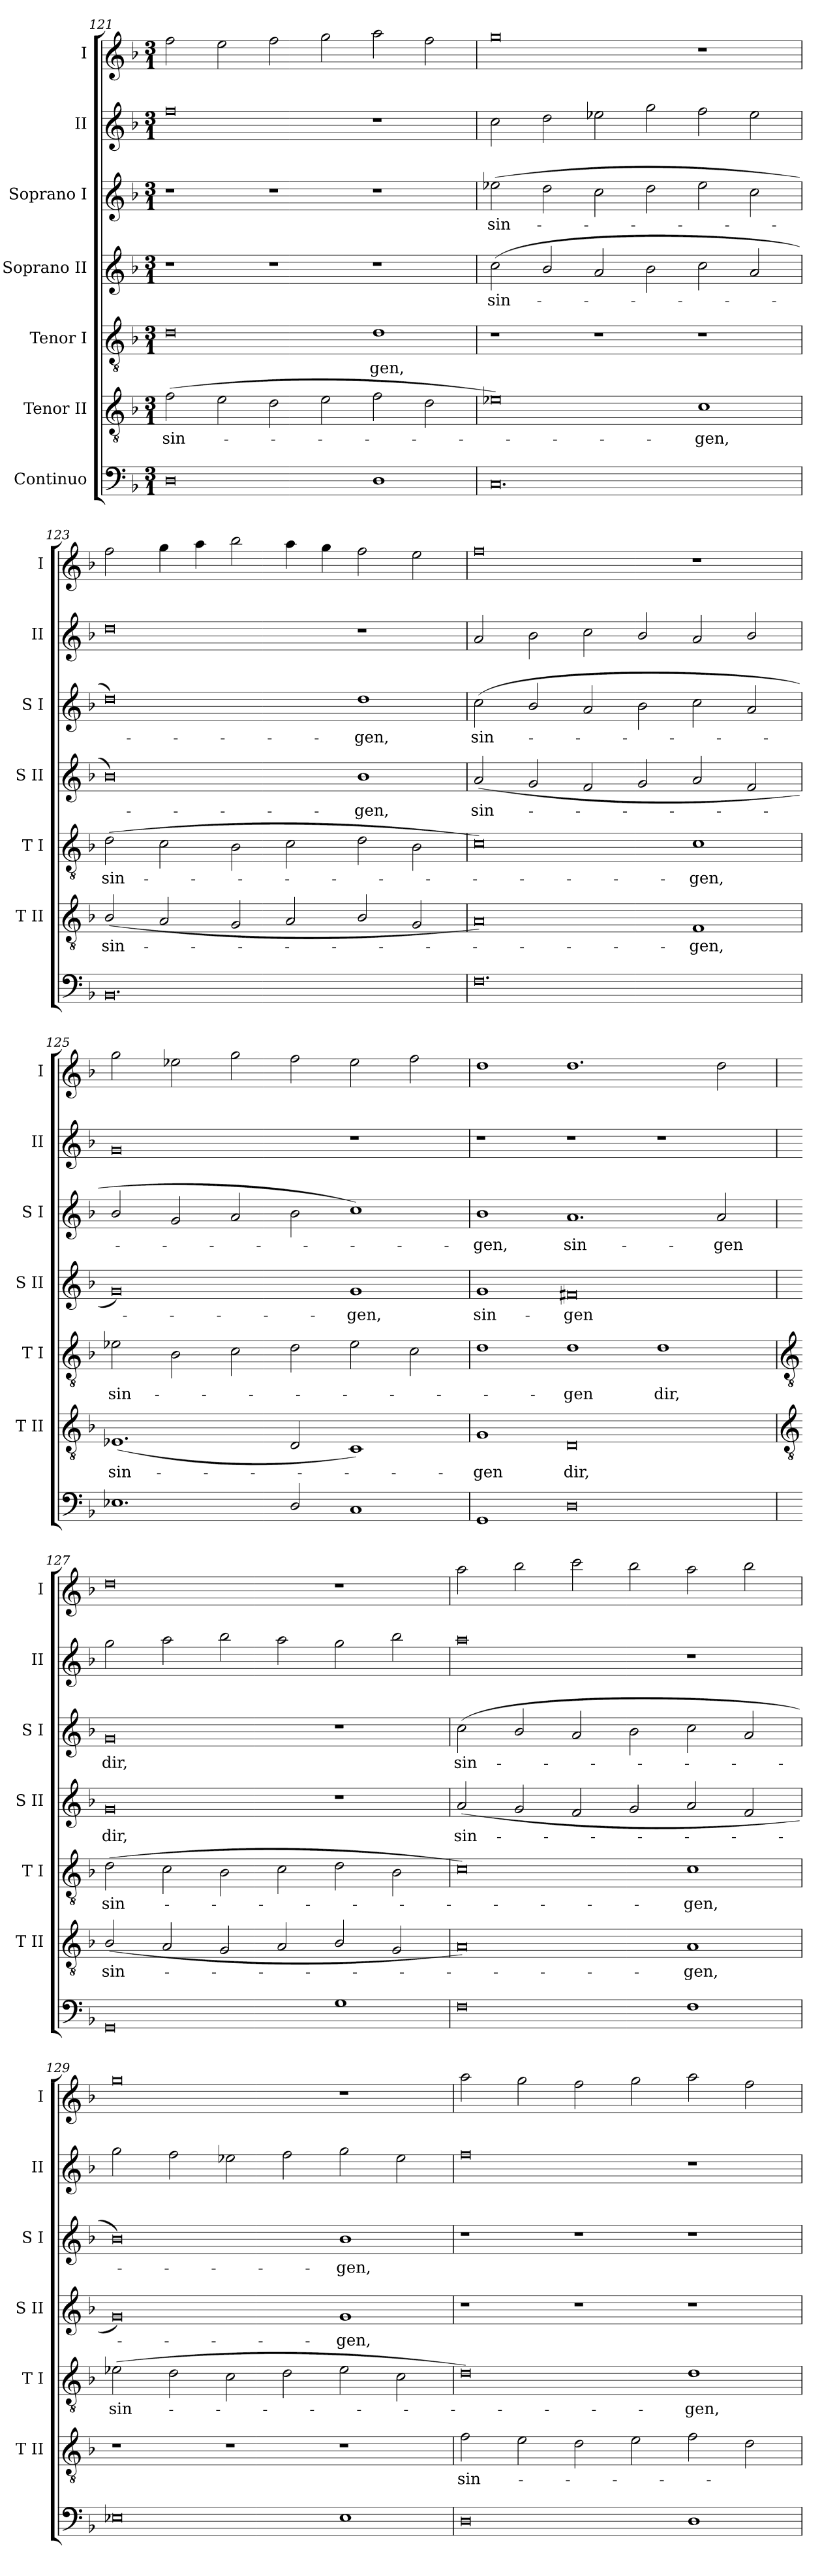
**kern	**kern	**text	**kern	**text	**kern	**text	**kern	**text	**kern	**kern
*part7	*part6	*part6	*part5	*part5	*part4	*part4	*part3	*part3	*part2	*part1
*staff7	*staff6	*staff6	*staff5	*staff5	*staff4	*staff4	*staff3	*staff3	*staff2	*staff1
*I"Continuo	*I"Tenor II	*	*I"Tenor I	*	*I"Soprano II	*	*I"Soprano I	*	*I"II	*I"I
*	*I'T II	*	*I'T I	*	*I'S II	*	*I'S I	*	*I'II	*I'I
!!LO:LB:g=z
*clefF4	*clefGv2	*	*clefGv2	*	*clefG2	*	*clefG2	*	*clefG2	*clefG2
*k[b-]	*k[b-]	*	*k[b-]	*	*k[b-]	*	*k[b-]	*	*k[b-]	*k[b-]
*F:	*F:	*	*F:	*	*F:	*	*F:	*	*F:	*F:
*M3/1	*M3/1	*	*M3/1	*	*M3/1	*	*M3/1	*	*M3/1	*M3/1
=121	=121	=121	=121	=121	=121	=121	=121	=121	=121	=121
!	!	!LO:LY:b	!	!	!	!	!	!	!	!
0D	(>2f	sin-	0d	.	1r	.	1r	.	0ff	2ff
.	2e	.	.	.	.	.	.	.	.	2ee
.	2d	.	.	.	1r	.	1r	.	.	2ff
.	2e	.	.	.	.	.	.	.	.	2gg
!	!	!	!	!LO:LY:b	!	!	!	!	!	!
1D	2f	.	1d	gen,	1r	.	1r	.	1r	2aa
.	2d	.	.	.	.	.	.	.	.	2ff
=122	=122	=122	=122	=122	=122	=122	=122	=122	=122	=122
!	!	!	!	!	!	!LO:LY:b	!	!LO:LY:b	!	!
0.C	0e-X)	.	1r	.	(>2cc	sin-	(>2ee-X	sin-	2cc	0gg
.	.	.	.	.	2b-/	.	2dd	.	2dd	.
.	.	.	1r	.	2a	.	2cc	.	2ee-X	.
.	.	.	.	.	2b-	.	2dd	.	2gg	.
!	!	!LO:LY:b	!	!	!	!	!	!	!	!
.	1c	gen,	1r	.	2cc	.	2ee-	.	2ff	1r
.	.	.	.	.	2a	.	2cc	.	2ee-	.
=123	=123	=123	=123	=123	=123	=123	=123	=123	=123	=123
!	!	!LO:LY:b	!	!LO:LY:b	!	!	!	!	!	!
0.BB-	(<2B-/	sin-	(>2d	sin-	0b-)	.	0dd)	.	0dd	2ff
.	2A	.	2c	.	.	.	.	.	.	4gg
.	.	.	.	.	.	.	.	.	.	4aa
.	2G	.	2B-	.	.	.	.	.	.	2bb-
.	2A	.	2c	.	.	.	.	.	.	4aa
.	.	.	.	.	.	.	.	.	.	4gg
!	!	!	!	!	!	!LO:LY:b	!	!LO:LY:b	!	!
.	2B-/	.	2d	.	1b-	gen,	1dd	gen,	1r	2ff
.	2G	.	2B-	.	.	.	.	.	.	2ee
=124	=124	=124	=124	=124	=124	=124	=124	=124	=124	=124
!	!	!	!	!	!	!LO:LY:b	!	!LO:LY:b	!	!
0.F	0A)	.	0c)	.	(<2a	sin-	(>2cc	sin-	2a	0ff
.	.	.	.	.	2g	.	2b-/	.	2b-	.
.	.	.	.	.	2f	.	2a	.	2cc	.
.	.	.	.	.	2g	.	2b-	.	2b-/	.
!	!	!LO:LY:b	!	!LO:LY:b	!	!	!	!	!	!
.	1F	gen,	1c	gen,	2a	.	2cc	.	2a	1r
.	.	.	.	.	2f	.	2a	.	2b-/	.
=125	=125	=125	=125	=125	=125	=125	=125	=125	=125	=125
!	!	!LO:LY:b	!	!LO:LY:b	!	!	!	!	!	!
1.E-X	(<1.E-X	sin-	2e-X	sin-	0g)	.	2b-/	.	0g	2gg
.	.	.	2B-	.	.	.	2g	.	.	2ee-X
.	.	.	2c	.	.	.	2a	.	.	2gg
2D/	2D	.	2d	.	.	.	2b-	.	.	2ff
!	!	!	!	!	!	!LO:LY:b	!	!	!	!
1C	1C)	.	2e-	.	1g	gen,	1cc)	.	1r	2ee-
.	.	.	2c	.	.	.	.	.	.	2ff
=126	=126	=126	=126	=126	=126	=126	=126	=126	=126	=126
!	!	!LO:LY:b	!	!	!	!LO:LY:b	!	!LO:LY:b	!	!
1GG	1G	gen	1d	.	1g	sin-	1b-	gen,	1r	1dd
!	!	!LO:LY:b	!	!LO:LY:b	!	!LO:LY:b	!	!LO:LY:b	!	!
0D	0D	dir,	1d	gen	0f#X	-gen	1.a	sin-	1r	1.dd
!	!	!	!	!LO:LY:b	!	!	!	!	!	!
.	.	.	1d	dir,	.	.	.	.	1r	.
!	!	!	!	!	!	!	!	!LO:LY:b	!	!
.	.	.	.	.	.	.	2a	-gen	.	2dd
!!LO:LB:g=z
=127	=127	=127	=127	=127	=127	=127	=127	=127	=127	=127
*	*clefGv2	*	*clefGv2	*	*	*	*	*	*	*
!	!	!LO:LY:b	!	!LO:LY:b	!	!LO:LY:b	!	!LO:LY:b	!	!
0GG	(<2B-/	sin-	(>2d	sin-	0g	dir,	0g	dir,	2gg	0dd
.	2A	.	2c	.	.	.	.	.	2aa	.
.	2G	.	2B-	.	.	.	.	.	2bb-	.
.	2A	.	2c	.	.	.	.	.	2aa	.
1G	2B-/	.	2d	.	1r	.	1r	.	2gg	1r
.	2G	.	2B-	.	.	.	.	.	2bb-	.
=128	=128	=128	=128	=128	=128	=128	=128	=128	=128	=128
!	!	!	!	!	!	!LO:LY:b	!	!LO:LY:b	!	!
0F	0A)	.	0c)	.	(<2a	sin-	(>2cc	sin-	0aa	2aa
.	.	.	.	.	2g	.	2b-/	.	.	2bb-
.	.	.	.	.	2f	.	2a	.	.	2ccc
.	.	.	.	.	2g	.	2b-	.	.	2bb-
!	!	!LO:LY:b	!	!LO:LY:b	!	!	!	!	!	!
1F	1A	gen,	1c	gen,	2a	.	2cc	.	1r	2aa
.	.	.	.	.	2f	.	2a	.	.	2bb-
=129	=129	=129	=129	=129	=129	=129	=129	=129	=129	=129
!	!	!	!	!LO:LY:b	!	!	!	!	!	!
0E-X	1r	.	(>2e-X	sin-	0g)	.	0b-)	.	2gg	0gg
.	.	.	2d	.	.	.	.	.	2ff	.
.	1r	.	2c	.	.	.	.	.	2ee-X	.
.	.	.	2d	.	.	.	.	.	2ff	.
!	!	!	!	!	!	!LO:LY:b	!	!LO:LY:b	!	!
1E-	1r	.	2e-	.	1g	gen,	1b-	gen,	2gg	1r
.	.	.	2c	.	.	.	.	.	2ee-	.
=130	=130	=130	=130	=130	=130	=130	=130	=130	=130	=130
!	!	!LO:LY:b	!	!	!	!	!	!	!	!
0D	2f	sin-	0d)	.	1r	.	1r	.	0ff	2aa
.	2e	.	.	.	.	.	.	.	.	2gg
.	2d	.	.	.	1r	.	1r	.	.	2ff
.	2e	.	.	.	.	.	.	.	.	2gg
!	!	!	!	!LO:LY:b	!	!	!	!	!	!
1D	2f	.	1d	gen,	1r	.	1r	.	1r	2aa
.	2d	.	.	.	.	.	.	.	.	2ff
=	=	=	=	=	=	=	=	=	=	=
*-	*-	*-	*-	*-	*-	*-	*-	*-	*-	*-
